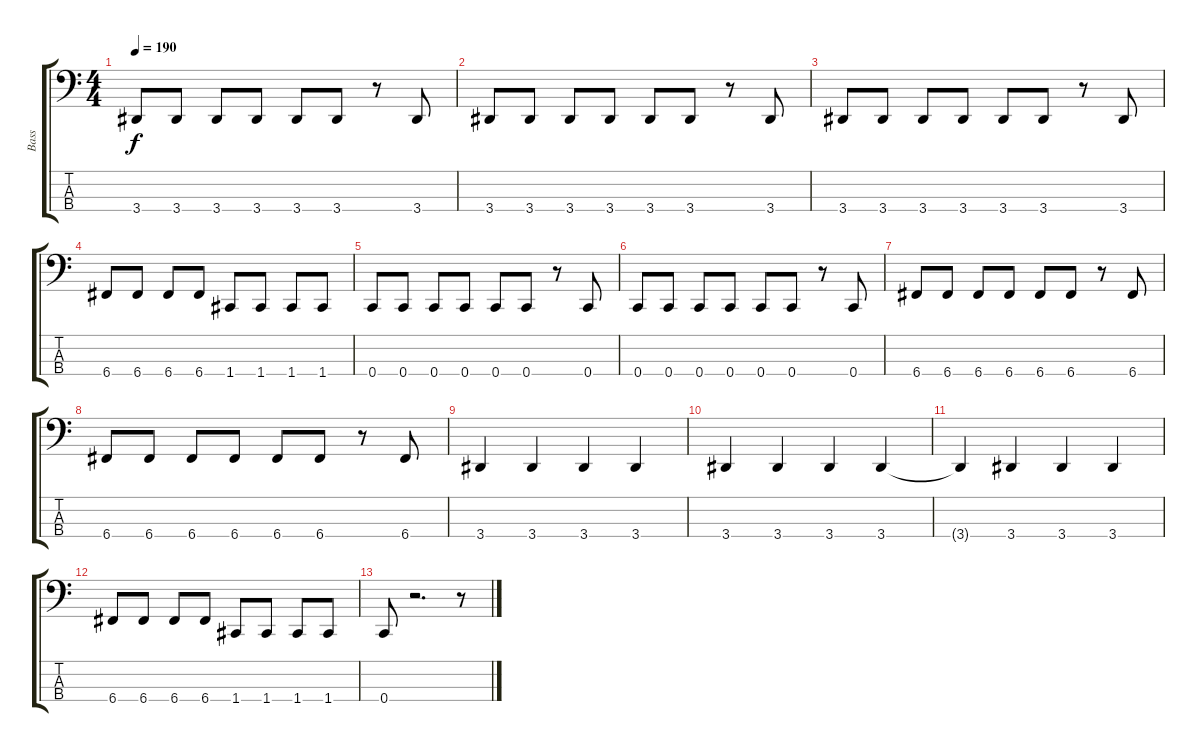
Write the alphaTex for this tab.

\track ("Bass" "Bass") {instrument electricbasspick}
\staff {score tabs}
\tuning (F2 C2 G1 C1) {hide}
\ts (4 4)
\tempo 190
\clef f4
\ks c
3.4.8{dy f} 3.4.8 3.4.8 3.4.8 3.4.8 3.4.8 r.8 3.4.8 |
3.4.8 3.4.8 3.4.8 3.4.8 3.4.8 3.4.8 r.8 3.4.8 |
3.4.8 3.4.8 3.4.8 3.4.8 3.4.8 3.4.8 r.8 3.4.8 |
6.4.8 6.4.8 6.4.8 6.4.8 1.4.8 1.4.8 1.4.8 1.4.8 |
0.4.8 0.4.8 0.4.8 0.4.8 0.4.8 0.4.8 r.8 0.4.8 |
0.4.8 0.4.8 0.4.8 0.4.8 0.4.8 0.4.8 r.8 0.4.8 |
6.4.8 6.4.8 6.4.8 6.4.8 6.4.8 6.4.8 r.8 6.4.8 |
6.4.8 6.4.8 6.4.8 6.4.8 6.4.8 6.4.8 r.8 6.4.8 |
3.4.4 3.4.4 3.4.4 3.4.4 |
3.4.4 3.4.4 3.4.4 3.4.4 |
3.4{t}.4 3.4.4 3.4.4 3.4.4 |
6.4.8 6.4.8 6.4.8 6.4.8 1.4.8 1.4.8 1.4.8 1.4.8 |
0.4.8 r.2{d} r.8
